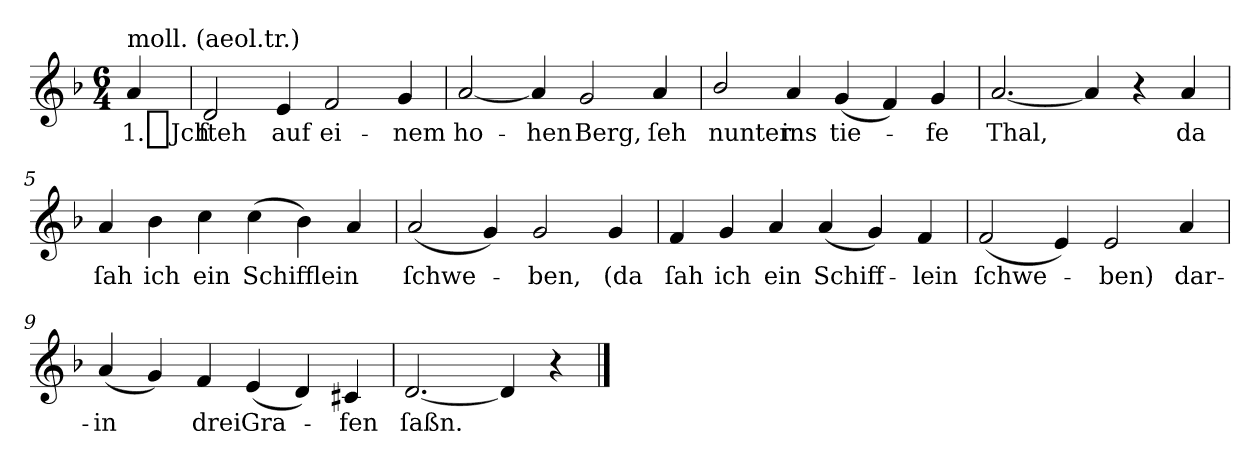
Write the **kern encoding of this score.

**kern	**text
*part1	*part1
*staff1	*staff1
*k[b-]	*
*d:	*
*M6/4	*
=	=
!LO:TX:a:t=moll. (aeol.tr.)	!
4a	1._Jch
=1	=1
2d	ſteh
4e	auf
2f	ei-
4g	-nem
=2	=2
[2a	ho-
4a]	-hen
2g	Berg,
4a	ſeh
=3	=3
2b-/	nunter
4a	ins
(4g	tie-
4f)	.
4g	-fe
=4	=4
[2.a	Thal,
4a]	.
4r	.
4a	da
=5	=5
4a	ſah
4b-	ich
4cc	ein
(4cc	Schifflein
4b-)	.
4a	.
=6	=6
(2a	ſchwe-
4g)	.
2g	-ben,
4g	(da
=7	=7
4f	ſah
4g	ich
4a	ein
(4a	Schiff-
4g)	.
4f	-lein
=8	=8
(2f	ſchwe-
4e)	.
2e	-ben)
4a	dar-
=9	=9
(4a	-in
4g)	.
4f	drei
(4e	Gra-
4d)	.
4c#X	-fen
=10	=10
[2.d	ſaßn.
4d]	.
4r	.
==	==
*-	*-
